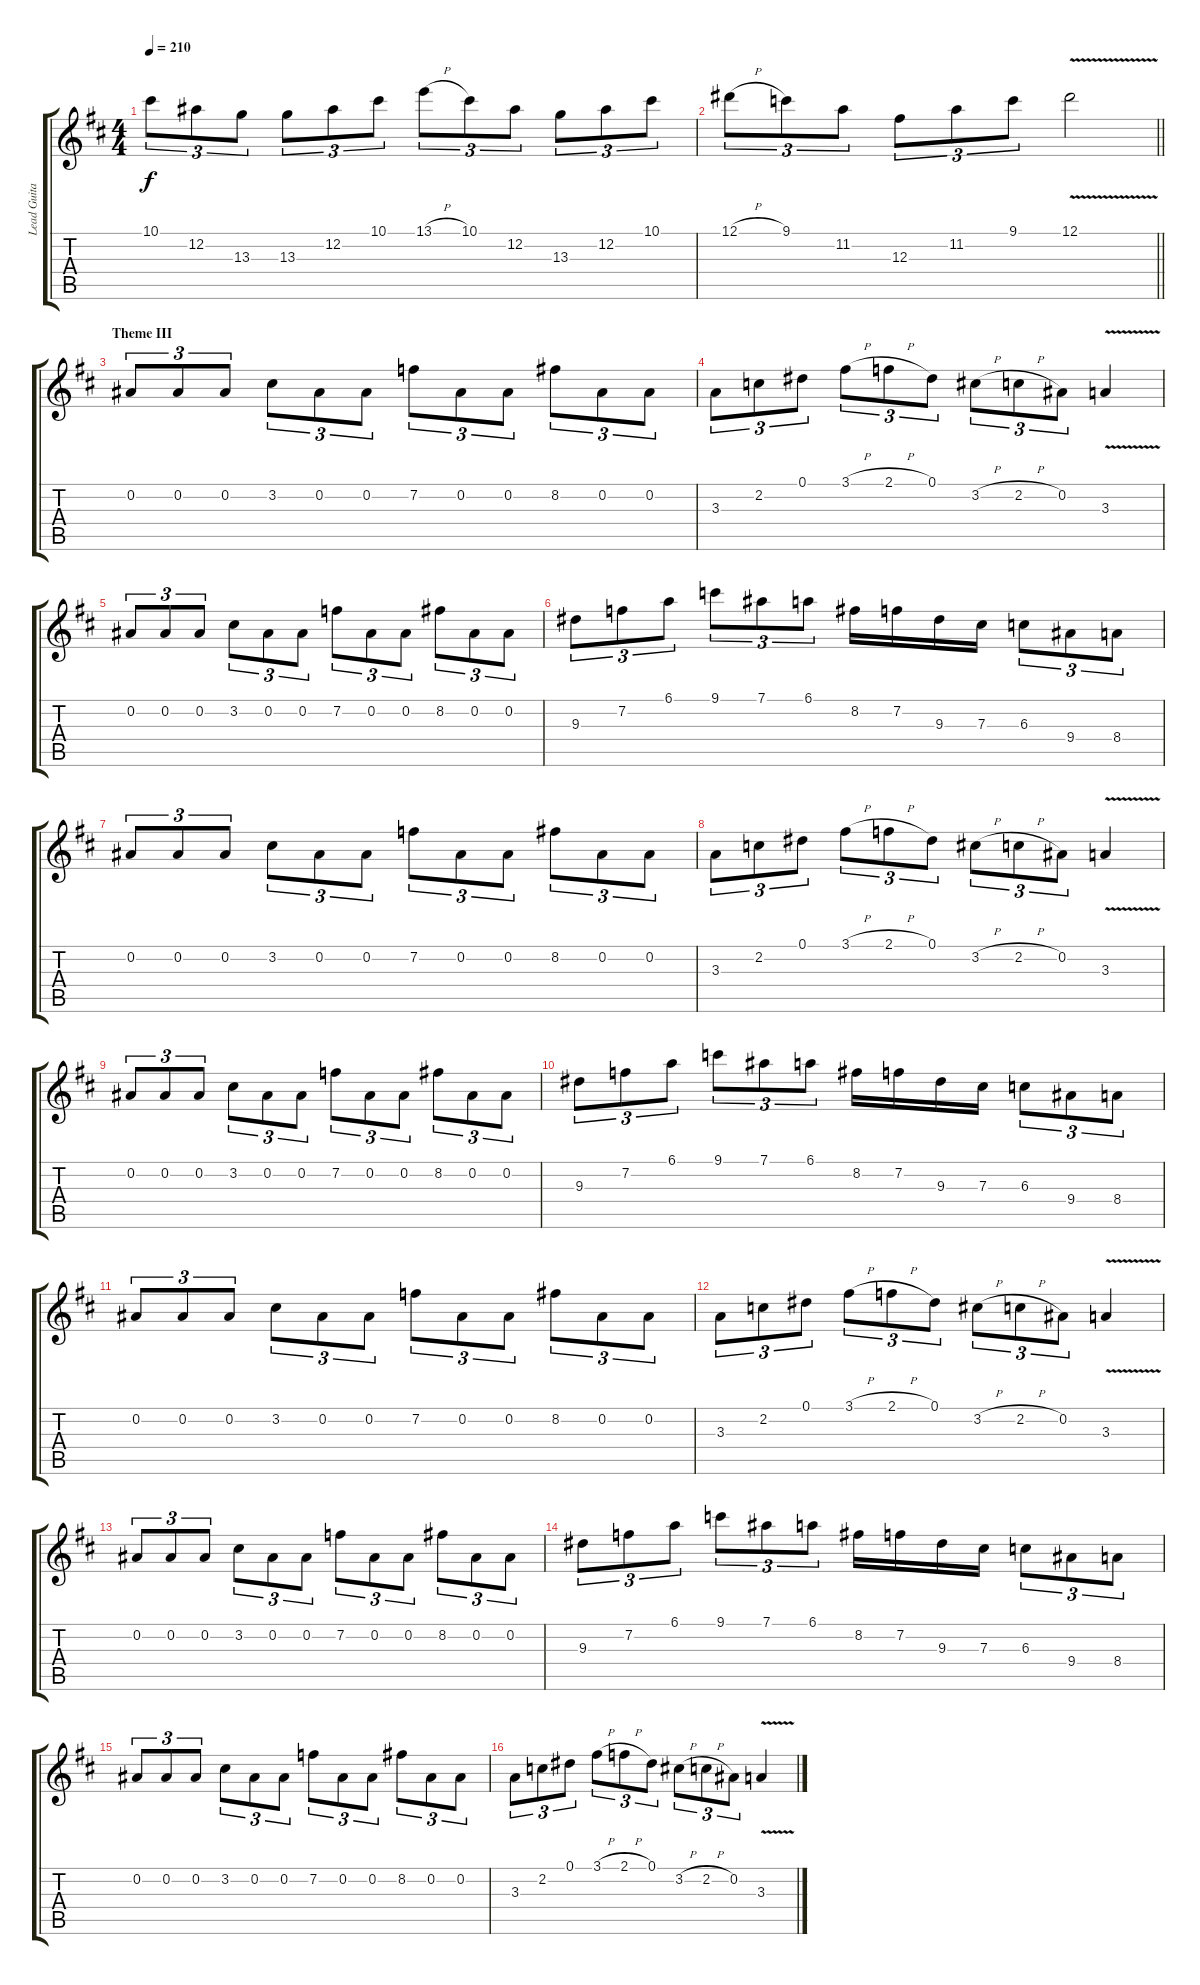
\track ("Lead Guitar II (Malmsteen)" "Lead Guita") {instrument distortionguitar}
\staff {score tabs}
\tuning (Eb4 Bb3 Gb3 Db3 Ab2 Eb2) {hide}
\ts (4 4)
\tempo 210
\clef g2
\ks d
10.1.8{tu (3 2) dy f} 12.2.8{tu (3 2)} 13.3.8{tu (3 2)} 13.3.8{tu (3 2)} 12.2.8{tu (3 2)} 10.1.8{tu (3 2)} 13.1{h}.8{tu (3 2)} 10.1.8{tu (3 2)} 12.2.8{tu (3 2)} 13.3.8{tu (3 2)} 12.2.8{tu (3 2)} 10.1.8{tu (3 2)} |
\barLineRight lightlight
12.1{h}.8{tu (3 2)} 9.1.8{tu (3 2)} 11.2.8{tu (3 2)} 12.3.8{tu (3 2)} 11.2.8{tu (3 2)} 9.1.8{tu (3 2)} 12.1{v}.2 |
\section ("" "Theme III")
0.2.8{tu (3 2)} 0.2.8{tu (3 2)} 0.2.8{tu (3 2)} 3.2.8{tu (3 2)} 0.2.8{tu (3 2)} 0.2.8{tu (3 2)} 7.2.8{tu (3 2)} 0.2.8{tu (3 2)} 0.2.8{tu (3 2)} 8.2.8{tu (3 2)} 0.2.8{tu (3 2)} 0.2.8{tu (3 2)} |
3.3.8{tu (3 2)} 2.2.8{tu (3 2)} 0.1.8{tu (3 2)} 3.1{h}.8{tu (3 2)} 2.1{h}.8{tu (3 2)} 0.1.8{tu (3 2)} 3.2{h}.8{tu (3 2)} 2.2{h}.8{tu (3 2)} 0.2.8{tu (3 2)} 3.3{v}.4 |
0.2.8{tu (3 2)} 0.2.8{tu (3 2)} 0.2.8{tu (3 2)} 3.2.8{tu (3 2)} 0.2.8{tu (3 2)} 0.2.8{tu (3 2)} 7.2.8{tu (3 2)} 0.2.8{tu (3 2)} 0.2.8{tu (3 2)} 8.2.8{tu (3 2)} 0.2.8{tu (3 2)} 0.2.8{tu (3 2)} |
9.3.8{tu (3 2)} 7.2.8{tu (3 2)} 6.1.8{tu (3 2)} 9.1.8{tu (3 2)} 7.1.8{tu (3 2)} 6.1.8{tu (3 2)} 8.2.16 7.2.16 9.3.16 7.3.16 6.3.8{tu (3 2)} 9.4.8{tu (3 2)} 8.4.8{tu (3 2)} |
0.2.8{tu (3 2)} 0.2.8{tu (3 2)} 0.2.8{tu (3 2)} 3.2.8{tu (3 2)} 0.2.8{tu (3 2)} 0.2.8{tu (3 2)} 7.2.8{tu (3 2)} 0.2.8{tu (3 2)} 0.2.8{tu (3 2)} 8.2.8{tu (3 2)} 0.2.8{tu (3 2)} 0.2.8{tu (3 2)} |
3.3.8{tu (3 2)} 2.2.8{tu (3 2)} 0.1.8{tu (3 2)} 3.1{h}.8{tu (3 2)} 2.1{h}.8{tu (3 2)} 0.1.8{tu (3 2)} 3.2{h}.8{tu (3 2)} 2.2{h}.8{tu (3 2)} 0.2.8{tu (3 2)} 3.3{v}.4 |
0.2.8{tu (3 2)} 0.2.8{tu (3 2)} 0.2.8{tu (3 2)} 3.2.8{tu (3 2)} 0.2.8{tu (3 2)} 0.2.8{tu (3 2)} 7.2.8{tu (3 2)} 0.2.8{tu (3 2)} 0.2.8{tu (3 2)} 8.2.8{tu (3 2)} 0.2.8{tu (3 2)} 0.2.8{tu (3 2)} |
9.3.8{tu (3 2)} 7.2.8{tu (3 2)} 6.1.8{tu (3 2)} 9.1.8{tu (3 2)} 7.1.8{tu (3 2)} 6.1.8{tu (3 2)} 8.2.16 7.2.16 9.3.16 7.3.16 6.3.8{tu (3 2)} 9.4.8{tu (3 2)} 8.4.8{tu (3 2)} |
0.2.8{tu (3 2)} 0.2.8{tu (3 2)} 0.2.8{tu (3 2)} 3.2.8{tu (3 2)} 0.2.8{tu (3 2)} 0.2.8{tu (3 2)} 7.2.8{tu (3 2)} 0.2.8{tu (3 2)} 0.2.8{tu (3 2)} 8.2.8{tu (3 2)} 0.2.8{tu (3 2)} 0.2.8{tu (3 2)} |
3.3.8{tu (3 2)} 2.2.8{tu (3 2)} 0.1.8{tu (3 2)} 3.1{h}.8{tu (3 2)} 2.1{h}.8{tu (3 2)} 0.1.8{tu (3 2)} 3.2{h}.8{tu (3 2)} 2.2{h}.8{tu (3 2)} 0.2.8{tu (3 2)} 3.3{v}.4 |
0.2.8{tu (3 2)} 0.2.8{tu (3 2)} 0.2.8{tu (3 2)} 3.2.8{tu (3 2)} 0.2.8{tu (3 2)} 0.2.8{tu (3 2)} 7.2.8{tu (3 2)} 0.2.8{tu (3 2)} 0.2.8{tu (3 2)} 8.2.8{tu (3 2)} 0.2.8{tu (3 2)} 0.2.8{tu (3 2)} |
9.3.8{tu (3 2)} 7.2.8{tu (3 2)} 6.1.8{tu (3 2)} 9.1.8{tu (3 2)} 7.1.8{tu (3 2)} 6.1.8{tu (3 2)} 8.2.16 7.2.16 9.3.16 7.3.16 6.3.8{tu (3 2)} 9.4.8{tu (3 2)} 8.4.8{tu (3 2)} |
0.2.8{tu (3 2)} 0.2.8{tu (3 2)} 0.2.8{tu (3 2)} 3.2.8{tu (3 2)} 0.2.8{tu (3 2)} 0.2.8{tu (3 2)} 7.2.8{tu (3 2)} 0.2.8{tu (3 2)} 0.2.8{tu (3 2)} 8.2.8{tu (3 2)} 0.2.8{tu (3 2)} 0.2.8{tu (3 2)} |
3.3.8{tu (3 2)} 2.2.8{tu (3 2)} 0.1.8{tu (3 2)} 3.1{h}.8{tu (3 2)} 2.1{h}.8{tu (3 2)} 0.1.8{tu (3 2)} 3.2{h}.8{tu (3 2)} 2.2{h}.8{tu (3 2)} 0.2.8{tu (3 2)} 3.3{v}.4
